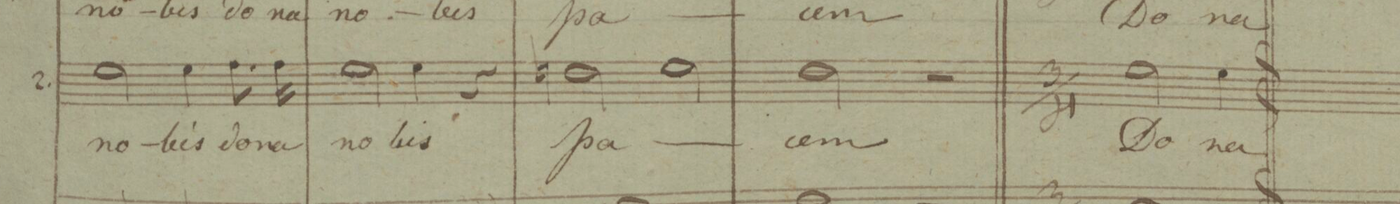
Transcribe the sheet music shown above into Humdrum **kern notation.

**kern	**text
*I"Alto	*
*clefC3	*
*k[b-]	*
*met(c)	*
*M4/4	*
2f\	no-
4f\	-bis
8.g\	do-
16g\	-na
=23	=23
2f\	no-
4f\	-bis
4r	.
=24	=24
2en\	pa-
2f\	.
=25	=25
2e\	-cem
2r	.
==	==
*-	*-
